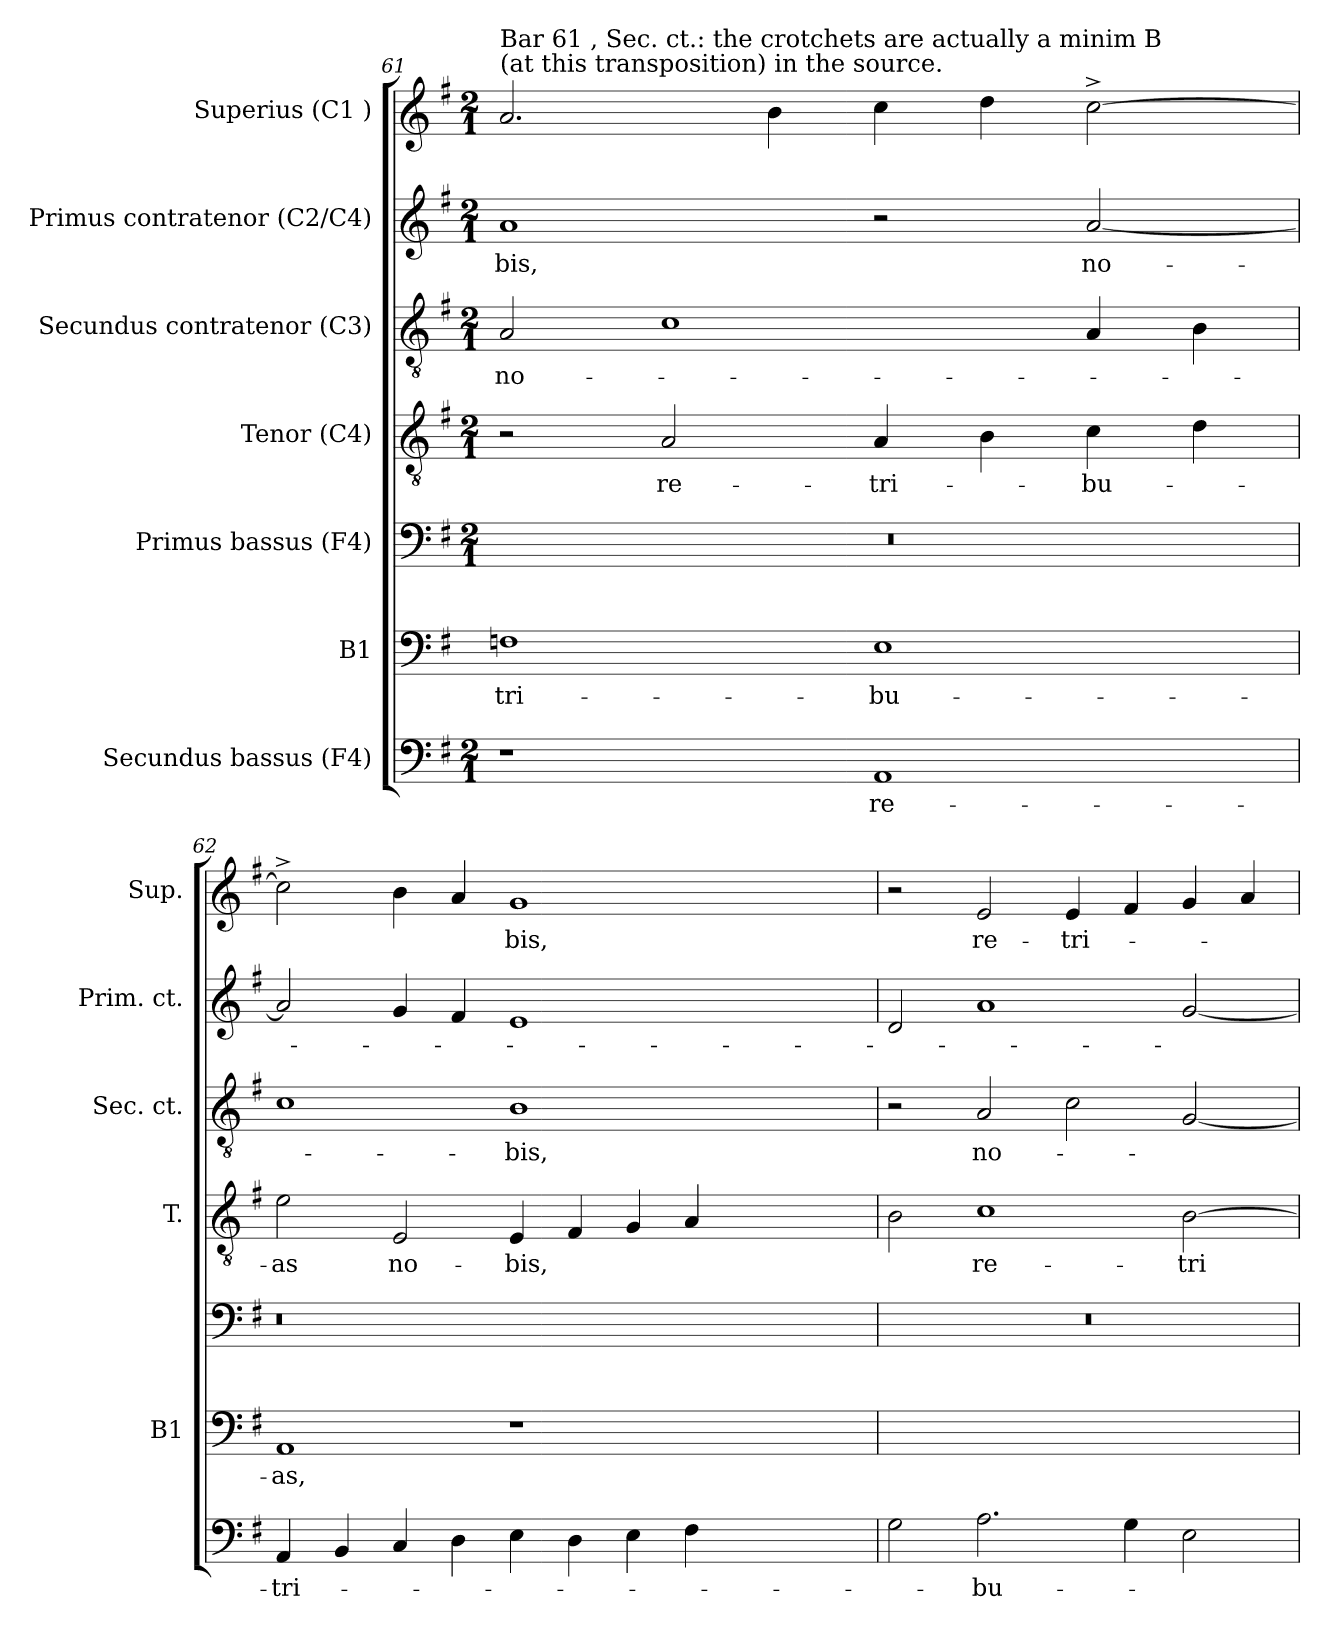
**kern	**text	**kern	**text	**kern	**kern	**text	**kern	**text	**kern	**text	**kern	**text
*part7	*part7	*part6	*part6	*part5	*part4	*part4	*part3	*part3	*part2	*part2	*part1	*part1
*staff7	*staff7	*staff6	*staff6	*staff5	*staff4	*staff4	*staff3	*staff3	*staff2	*staff2	*staff1	*staff1
*I"Secundus bassus (F4)	*	*I"B1	*	*I"Primus bassus (F4)	*I"Tenor (C4)	*	*I"Secundus contratenor (C3)	*	*I"Primus contratenor (C2/C4)	*	*I"Superius (C1 )	*
*	*	*I'B1	*	*	*I'T.	*	*I'Sec. ct.	*	*I'Prim. ct.	*	*I'Sup.	*
*clefF4	*	*clefF4	*	*clefF4	*clefGv2	*	*clefGv2	*	*clefG2	*	*clefG2	*
*k[f#]	*	*k[f#]	*	*k[f#]	*k[f#]	*	*k[f#]	*	*k[f#]	*	*k[f#]	*
*G:	*	*G:	*	*G:	*G:	*	*G:	*	*G:	*	*G:	*
*M2/1	*	*	*	*M2/1	*M2/1	*	*M2/1	*	*M2/1	*	*M2/1	*
=61	=61	=61	=61	=61	=61	=61	=61	=61	=61	=61	=61	=61
!	!	!	!	!	!	!	!	!	!	!	!LO:TX:a:t=(at this transposition) in the source.	!
!	!	!	!	!	!	!	!	!	!	!	!LO:TX:a:t=Bar 61 , Sec. ct.&colon; the crotchets are actually a minim B	!
!	!	!	!LO:LY:b:cj	!	!	!	!	!LO:LY:b:cj	!	!LO:LY:b:cj	!	!
1r	.	1F	-tri-	0r	2r	.	2A/	no-	1a	-bis,	2.a/	.
!	!	!	!	!	!	!LO:LY:b:cj	!	!	!	!	!	!
.	.	.	.	.	2A/	re-	1c	.	.	.	.	.
.	.	.	.	.	.	.	.	.	.	.	4b\	.
!	!LO:LY:b:cj	!	!LO:LY:b:cj	!	!	!LO:LY:b:cj	!	!	!	!	!	!
1AA	re-	1E	-bu-	.	4A/	-tri-	.	.	2r	.	4cc\	.
.	.	.	.	.	4B\	.	.	.	.	.	4dd\	.
!	!	!	!	!	!	!LO:LY:b:cj	!	!	!	!LO:LY:b:cj	!	!
.	.	.	.	.	4c\	-bu-	4A/	.	[<2a/	no-	[>2cc^<\	.
.	.	.	.	.	4d\	.	4B\	.	.	.	.	.
=62	=62	=62	=62	=62	=62	=62	=62	=62	=62	=62	=62	=62
!	!LO:LY:b:cj	!	!LO:LY:b:cj	!	!	!LO:LY:b:cj	!	!	!	!	!	!
4AA/	-tri-	1AA	-as,	0r	2e\	-as	1c	.	2a/]	.	2cc^<\]	.
4BB/	.	.	.	.	.	.	.	.	.	.	.	.
!	!	!	!	!	!	!LO:LY:b:cj	!	!	!	!	!	!
4C/	.	.	.	.	2E/	no-	.	.	4g/	.	4b\	.
4D\	.	.	.	.	.	.	.	.	4f#/	.	4a/	.
!	!	!LO:N:vis=1	!	!	!	!LO:LY:b	!	!LO:LY:b:cj	!	!	!	!LO:LY:b:cj
4E\	.	0r	.	.	4E/	-bis,	1B	-bis,	1e	.	1g	-bis,
4D\	.	.	.	.	4F#/	.	.	.	.	.	.	.
4E\	.	.	.	.	4G/	.	.	.	.	.	.	.
4F#\	.	.	.	.	4A/	.	.	.	.	.	.	.
1ryy	.	.	.	1ryy	1ryy	.	1ryy	.	1ryy	.	1ryy	.
=63	=63	=63	=63	=63	=63	=63	=63	=63	=63	=63	=63	=63
2G\	.	0r	.	0r	2B\	.	2r	.	2d/	.	2r	.
!	!LO:LY:b:cj	!	!	!	!	!LO:LY:b:cj	!	!LO:LY:b:cj	!	!	!	!LO:LY:b:cj
2.A\	-bu-	.	.	.	1c	re-	2A/	no-	1a	.	2e/	re-
!	!	!	!	!	!	!	!	!	!	!	!	!LO:LY:b:cj
.	.	.	.	.	.	.	2c\	.	.	.	4e/	-tri-
4G\	.	.	.	.	.	.	.	.	.	.	4f#/	.
!	!	!	!	!	!	!LO:LY:b:cj	!	!	!	!	!	!
2E\	.	.	.	.	[<2B\	-tri-	[>2G/	.	[>2g/	.	4g/	.
.	.	.	.	.	.	.	.	.	.	.	4a/	.
=	=	=	=	=	=	=	=	=	=	=	=	=
*-	*-	*-	*-	*-	*-	*-	*-	*-	*-	*-	*-	*-
